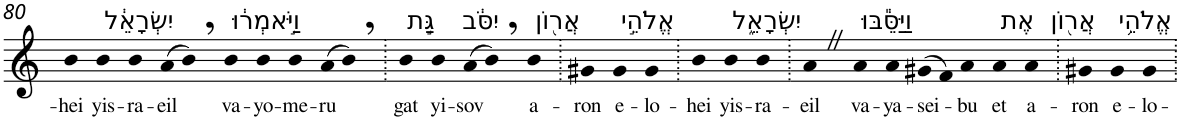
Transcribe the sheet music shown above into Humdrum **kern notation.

**kern	**text
*part1	*part1
*staff1	*staff1
*I"Piano	*
*I'Pno	*
!!LO:PB:g=z
*clefG2	*
*k[]	*
=80	=80
!	!LO:LY:b
4b	-hei
!LO:TX:a:t=יִשְׂרָאֵ֔ל	!
!	!LO:LY:b
4b	yis-
!	!LO:LY:b
4b	-ra-
!	!LO:LY:b
(>8a	-eil
8b,)	.
!LO:TX:a:t=וַיֹּ֣אמְר֔וּ	!
!	!LO:LY:b
4b	va-
!	!LO:LY:b
4b	-yo-
!	!LO:LY:b
4b	-me-
!	!LO:LY:b
(>8a	-ru
8b,)	.
=81.	=81.
!LO:TX:a:t=גַּ֣ת	!
!	!LO:LY:b
4b	gat
!LO:TX:a:t=יִסֹּ֔ב	!
!	!LO:LY:b
4b	yi-
!	!LO:LY:b
(>8a	-sov
8b,)	.
!LO:TX:a:t=אֲר֖וֹן	!
!	!LO:LY:b
4b	a-
=82.	=82.
!	!LO:LY:b
4g#X	-ron
!LO:TX:a:t=אֱלֹהֵ֣י	!
!	!LO:LY:b
4g#	e-
!	!LO:LY:b
4g#	-lo-
=83.	=83.
!	!LO:LY:b
4b	-hei
!LO:TX:a:t=יִשְׂרָאֵ֑ל	!
!	!LO:LY:b
4b	yis-
!	!LO:LY:b
4b	-ra-
=84.	=84.
!	!LO:LY:b
4aZ	-eil
!LO:TX:a:t=וַיַּסֵּ֕בּוּ	!
!	!LO:LY:b
4a	va-
!	!LO:LY:b
4a	-ya-
!	!LO:LY:b
(>8g#X	-sei-
8f)	.
!	!LO:LY:b
4a	-bu
!LO:TX:a:t=אֶת	!
!	!LO:LY:b
4a	et
!LO:TX:a:t=אֲר֖וֹן	!
!	!LO:LY:b
4a	a-
=85.	=85.
!	!LO:LY:b
4g#X	-ron
!LO:TX:a:t=אֱלֹהֵ֥י	!
!	!LO:LY:b
4g#	e-
!	!LO:LY:b
4g#	-lo-
=.	=.
*-	*-
